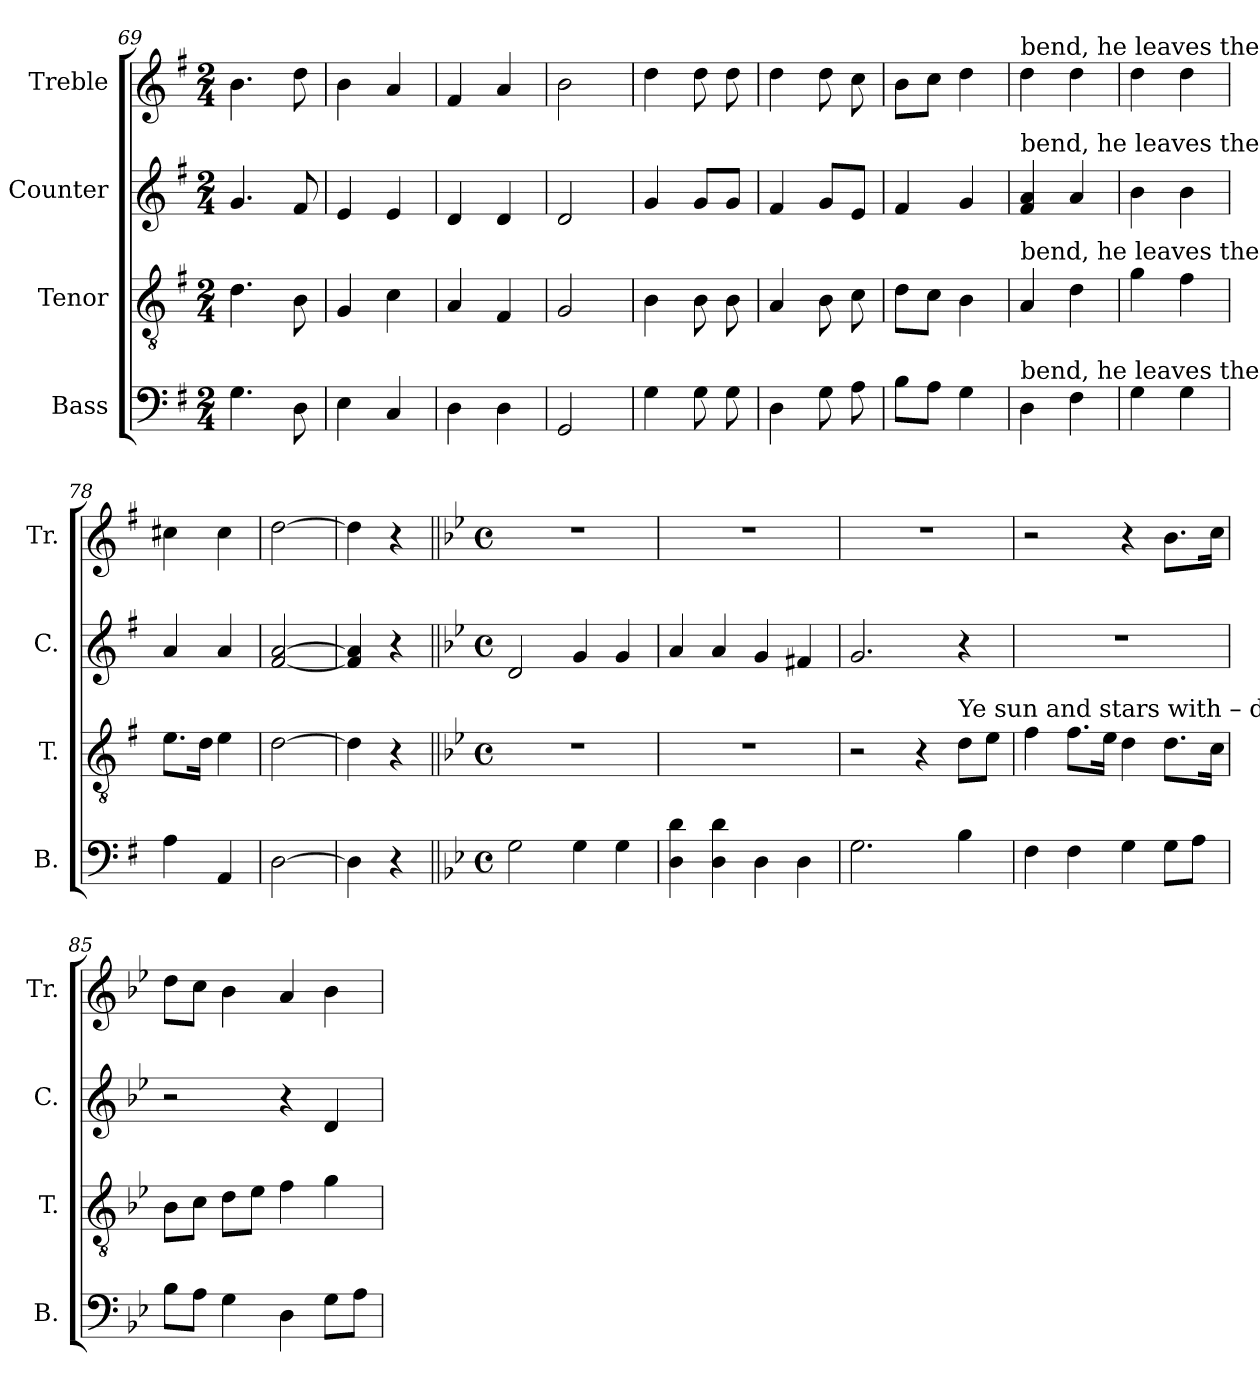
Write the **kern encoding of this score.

**kern	**kern	**kern	**kern
*part4	*part3	*part2	*part1
*staff4	*staff3	*staff2	*staff1
*I"Bass	*I"Tenor	*I"Counter	*I"Treble
*I'B.	*I'T.	*I'C.	*I'Tr.
*clefF4	*clefGv2	*clefG2	*clefG2
*k[f#]	*k[f#]	*k[f#]	*k[f#]
*M2/4	*M2/4	*M2/4	*M2/4
=69	=69	=69	=69
4.G\	4.d\	4.g/	4.b\
8D\	8B\	8f#/	8dd\
=70	=70	=70	=70
4E\	4G/	4e/	4b\
4C/	4c\	4e/	4a/
=71	=71	=71	=71
4D\	4A/	4d/	4f#/
4D\	4F#/	4d/	4a/
=72	=72	=72	=72
2GG/	2G/	2d/	2b\
=73	=73	=73	=73
4G\	4B\	4g/	4dd\
8G\	8B\	8g/L	8dd\
8G\	8B\	8g/J	8dd\
=74	=74	=74	=74
4D\	4A/	4f#/	4dd\
8G\	8B\	8g/L	8dd\
8A\	8c\	8e/J	8cc\
=75	=75	=75	=75
8B\L	8d\L	4f#/	8b\L
8A\J	8c\J	.	8cc\J
4G\	4B\	4g/	4dd\
=76	=76	=76	=76
!	!	!	!LO:TX:a:t=bend, he leaves the shi–ning spheres.                                                                                                            with – draw  your  fires, And
!	!	!LO:TX:a:t=bend, he leaves the shi – ning  spheres.                  See, on mount Calvary he expires,                                                                       And	!
!	!LO:TX:a:t=bend, he leaves the shi – ning  spheres.	!	!
!LO:TX:a:t=bend, he leaves the shi – ning  spheres.                See, on mount Calvary he expires,    Ye   sun   and  stars  with – draw  your fires, And	!	!	!
4D\	4A/	4f#/ 4a/	4dd\
4F#\	4d\	4a/	4dd\
=77	=77	=77	=77
4G\	4g\	4b\	4dd\
4G\	4f#\	4b\	4dd\
=78	=78	=78	=78
4A\	8.e\L	4a/	4cc#X\
.	16d\Jk	.	.
4AA/	4e\	4a/	4cc#\
=79	=79	=79	=79
[2D\	[2d\	[2f#/ [2a/	[2dd\
=80	=80	=80	=80
4D\]	4d\]	4f#/] 4a/]	4dd\]
4r	4r	4r	4r
=81||	=81||	=81||	=81||
*k[b-e-]	*k[b-e-]	*k[b-e-]	*k[b-e-]
*M4/4	*M4/4	*M4/4	*M4/4
*met(c)	*met(c)	*met(c)	*met(c)
2G\	1r	2d/	1r
4G\	.	4g/	.
4G\	.	4g/	.
=82	=82	=82	=82
4D\ 4d\	1rd	4a/	1r
4D\ 4d\	.	4a/	.
4D\	.	4g/	.
4D\	.	4f#X/	.
=83	=83	=83	=83
2.G\	2r	2.g/	1r
.	4r	.	.
!	!LO:TX:a:t=Ye   sun   and  stars  with – draw  your fires,  And	!	!
4B-\	8d\L	4r	.
.	8e-\J	.	.
=84	=84	=84	=84
4F\	4f\	1r	2r
4F\	8.f\L	.	.
.	16e-\Jk	.	.
4G\	4d\	.	4r
8G\L	8.d\L	.	8.b-\L
8A\J	.	.	.
.	16c\Jk	.	16cc\Jk
=85	=85	=85	=85
8B-\L	8B-\L	2r	8dd\L
8A\J	8c\J	.	8cc\J
4G\	8d\L	.	4b-\
.	8e-\J	.	.
4D\	4f\	4r	4a/
8G\L	4g\	4d/	4b-\
8A\J	.	.	.
=	=	=	=
*-	*-	*-	*-
